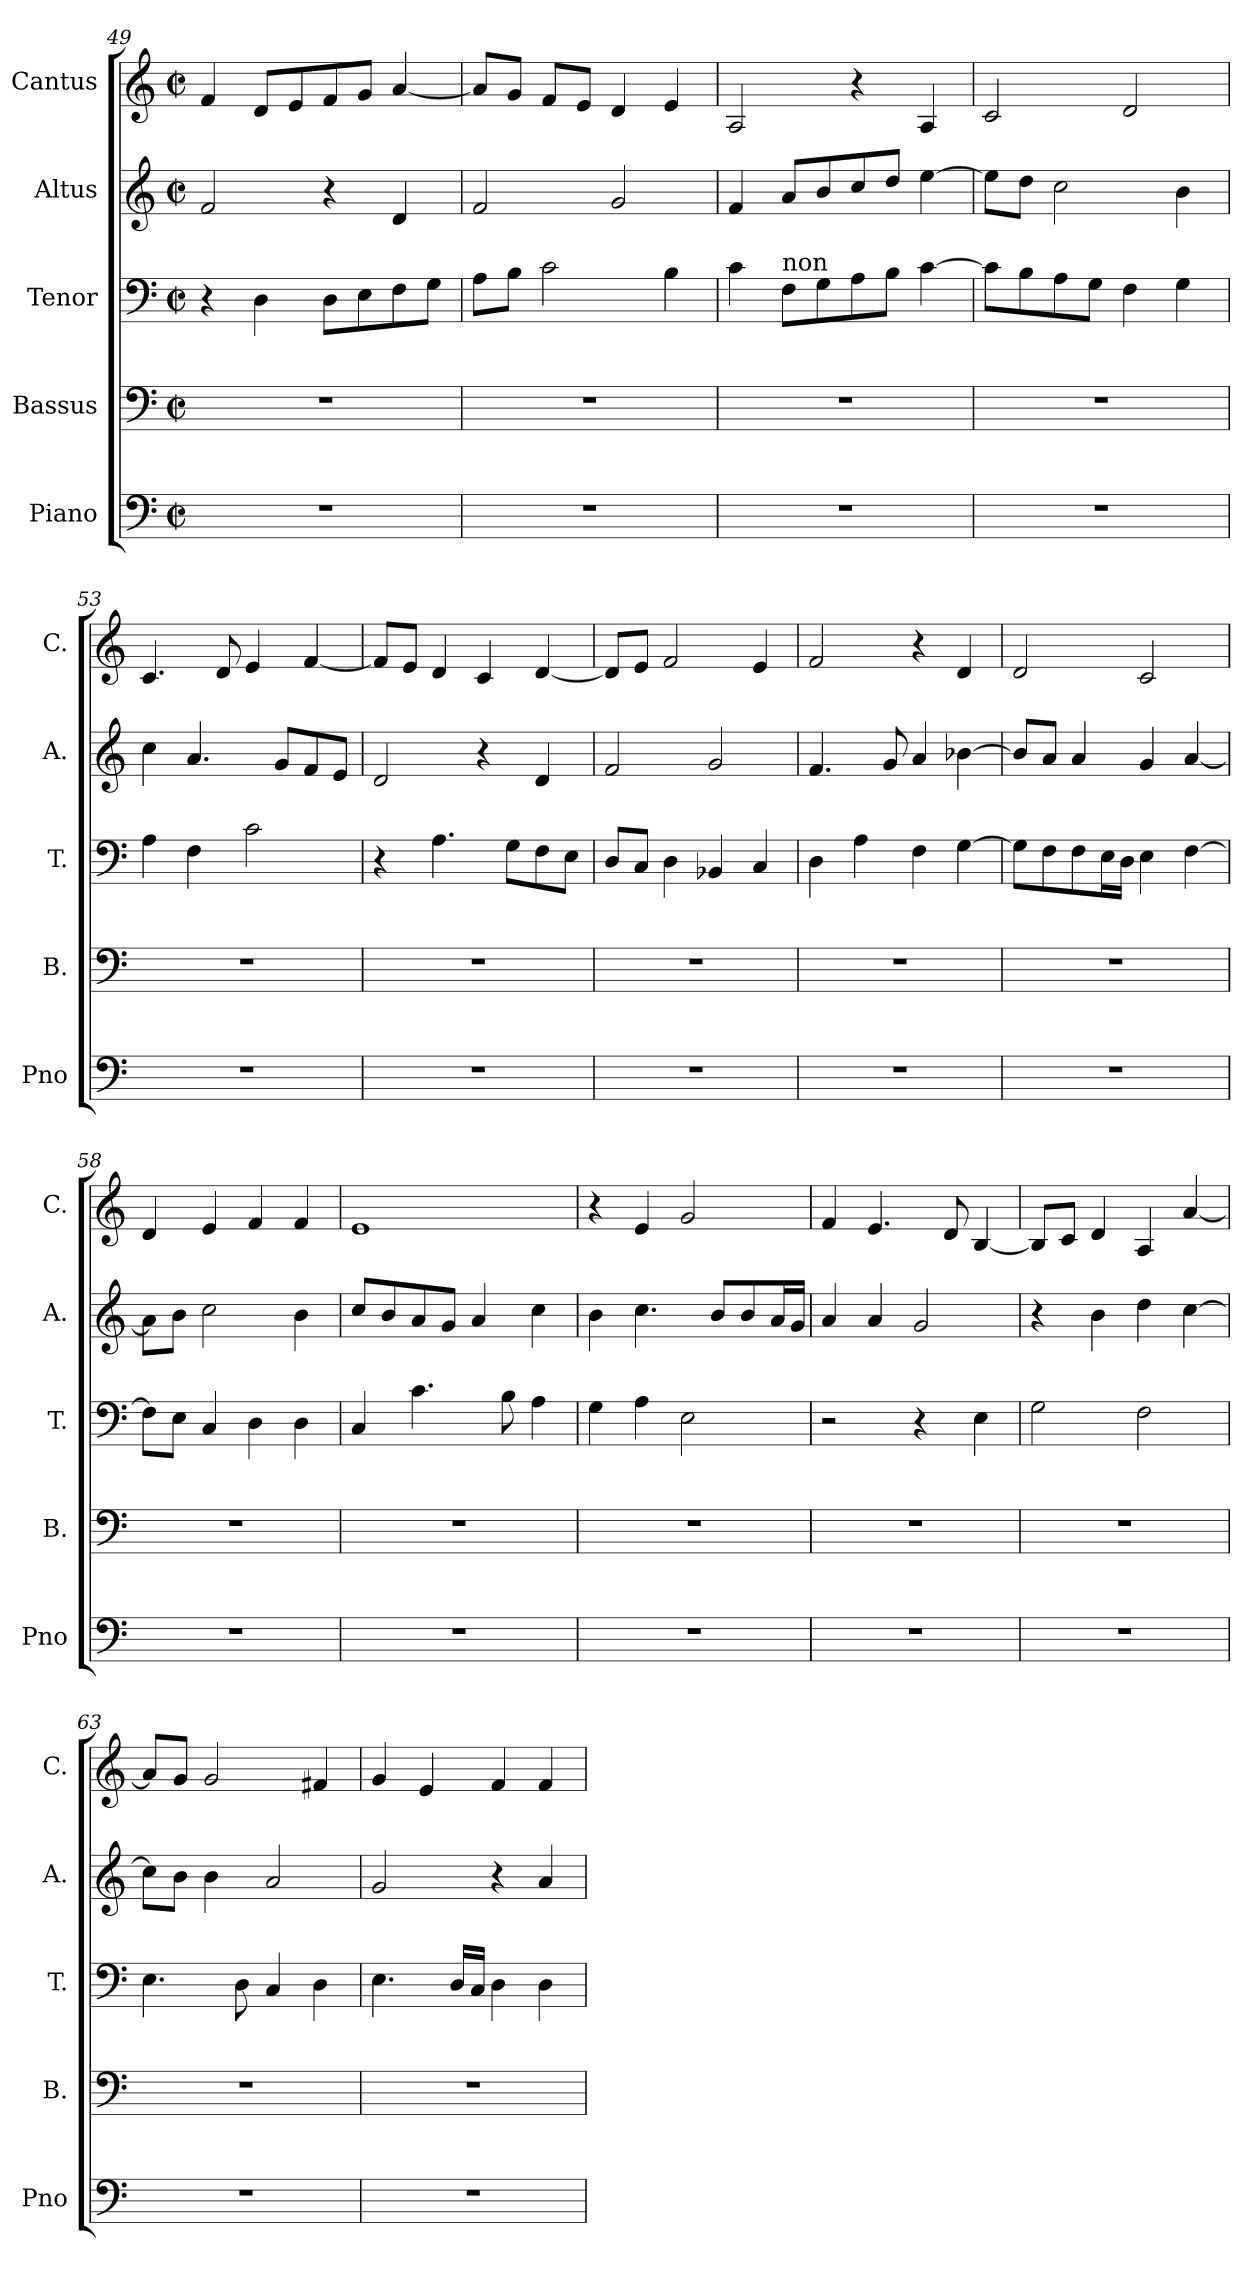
**kern	**kern	**kern	**kern	**kern
*part5	*part4	*part3	*part2	*part1
*staff5	*staff4	*staff3	*staff2	*staff1
*I"Piano	*I"Bassus	*I"Tenor	*I"Altus	*I"Cantus
*I'Pno	*I'B.	*I'T.	*I'A.	*I'C.
*clefF4	*clefF4	*clefF4	*clefG2	*clefG2
*k[]	*k[]	*k[]	*k[]	*k[]
*M2/2	*M2/2	*M2/2	*M2/2	*M2/2
*met(c|)	*met(c|)	*met(c|)	*met(c|)	*met(c|)
=49	=49	=49	=49	=49
1r	1r	4r	2f/	4f/
.	.	4D\	.	8d/L
.	.	.	.	8e/
.	.	8D\L	4r	8f/
.	.	8E\	.	8g/J
.	.	8F\	4d/	[4a/
.	.	8G\J	.	.
=50	=50	=50	=50	=50
1r	1r	8A\L	2f/	8a/L]
.	.	8B\J	.	8g/J
.	.	2c\	.	8f/L
.	.	.	.	8e/J
.	.	.	2g/	4d/
.	.	4B\	.	4e/
=51	=51	=51	=51	=51
1r	1r	4c\	4f/	2A/
!	!	!LO:TX:a:t=non	!	!
.	.	8F\L	8a/L	.
.	.	8G\	8b/	.
.	.	8A\	8cc/	4r
.	.	8B\J	8dd/J	.
.	.	[4c\	[4ee\	4A/
=52	=52	=52	=52	=52
1r	1r	8c\L]	8ee\L]	2c/
.	.	8B\	8dd\J	.
.	.	8A\	2cc\	.
.	.	8G\J	.	.
.	.	4F\	.	2d/
.	.	4G\	4b\	.
=53	=53	=53	=53	=53
1r	1r	4A\	4cc\	4.c/
.	.	4F\	4.a/	.
.	.	.	.	8d/
.	.	2c\	.	4e/
.	.	.	8g/L	.
.	.	.	8f/	[4f/
.	.	.	8e/J	.
!!LO:LB:g=z
=54	=54	=54	=54	=54
1r	1r	4r	2d/	8f/L]
.	.	.	.	8e/J
.	.	4.A\	.	4d/
.	.	.	4r	4c/
.	.	8G\L	.	.
.	.	8F\	4d/	[4d/
.	.	8E\J	.	.
=55	=55	=55	=55	=55
1r	1r	8D/L	2f/	8d/L]
.	.	8C/J	.	8e/J
.	.	4D\	.	2f/
.	.	4BB-X/	2g/	.
.	.	4C/	.	4e/
=56	=56	=56	=56	=56
1r	1r	4D\	4.f/	2f/
.	.	4A\	.	.
.	.	.	8g/	.
.	.	4F\	4a/	4r
.	.	[4G\	[4b-X\	4d/
=57	=57	=57	=57	=57
1r	1r	8G\L]	8b-/L]	2d/
.	.	8F\	8a/J	.
.	.	8F\	4a/	.
.	.	16E\L	.	.
.	.	16D\JJ	.	.
.	.	4E\	4g/	2c/
.	.	[4F\	[4a/	.
=58	=58	=58	=58	=58
1r	1r	8F\L]	8a\L]	4d/
.	.	8E\J	8b\J	.
.	.	4C/	2cc\	4e/
.	.	4D\	.	4f/
.	.	4D\	4b\	4f/
=59	=59	=59	=59	=59
1r	1r	4C/	8cc/L	1e
.	.	.	8b/	.
.	.	4.c\	8a/	.
.	.	.	8g/J	.
.	.	.	4a/	.
.	.	8B\	.	.
.	.	4A\	4cc\	.
=60	=60	=60	=60	=60
1r	1r	4G\	4b\	4r
.	.	4A\	4.cc\	4e/
.	.	2E\	.	2g/
.	.	.	8b/L	.
.	.	.	8b/	.
.	.	.	16a/L	.
.	.	.	16g/JJ	.
!!LO:LB:g=z
=61	=61	=61	=61	=61
1r	1r	2r	4a/	4f/
.	.	.	4a/	4.e/
.	.	4r	2g/	.
.	.	.	.	8d/
.	.	4E\	.	[4B/
=62	=62	=62	=62	=62
1r	1r	2G\	4r	8B/L]
.	.	.	.	8c/J
.	.	.	4b\	4d/
.	.	2F\	4dd\	4A/
.	.	.	[4cc\	[4a/
=63	=63	=63	=63	=63
1r	1r	4.E\	8cc\L]	8a/L]
.	.	.	8b\J	8g/J
.	.	.	4b\	2g/
.	.	8D\	.	.
.	.	4C/	2a/	.
.	.	4D\	.	4f#X/
=64	=64	=64	=64	=64
1r	1r	4.E\	2g/	4g/
.	.	.	.	4e/
.	.	16D/LL	.	.
.	.	16C/JJ	.	.
.	.	4D\	4r	4f/
.	.	4D\	4a/	4f/
=	=	=	=	=
*-	*-	*-	*-	*-
